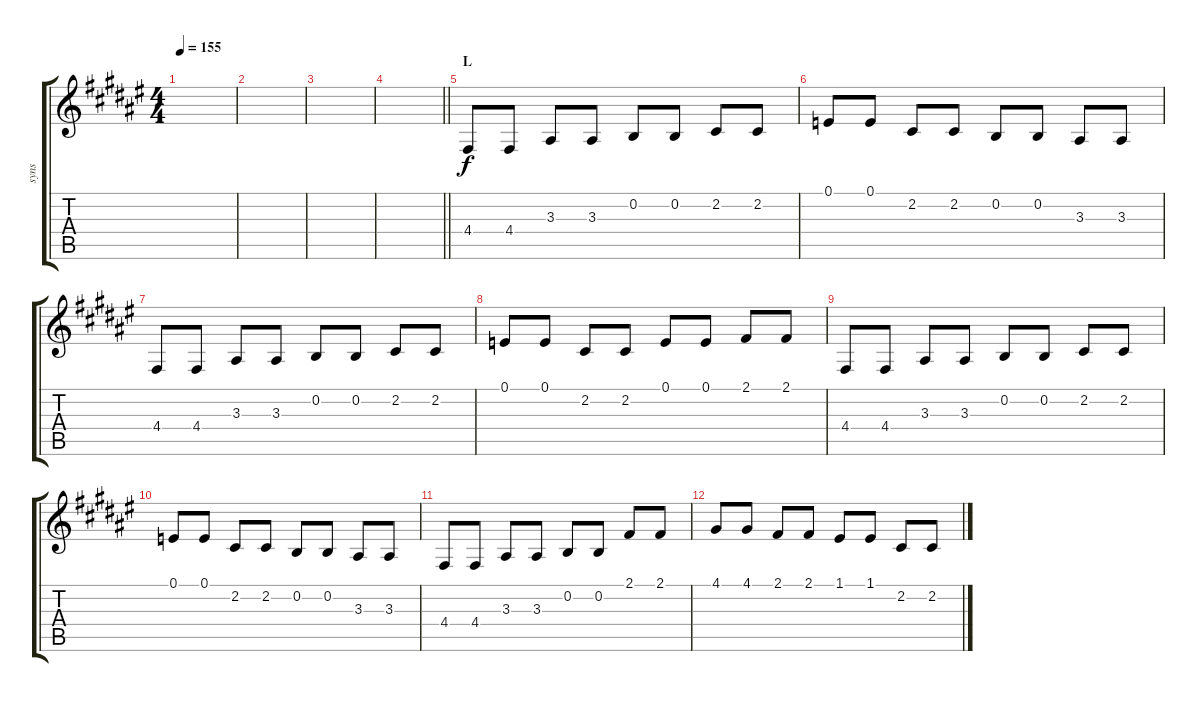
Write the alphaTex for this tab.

\track ("syns" "syns") {instrument pizzicatostrings}
\staff {score tabs}
\tuning (E4 B3 G3 D3 A2 E2) {hide}
\ts (4 4)
\tempo 155
\clef g2
\ks f#
|
|
|
\barLineRight lightlight
|
\section ("" "L")
4.4.8 4.4.8 3.3.8 3.3.8 0.2.8 0.2.8 2.2.8 2.2.8 |
0.1.8 0.1.8 2.2.8 2.2.8 0.2.8 0.2.8 3.3.8 3.3.8 |
4.4.8 4.4.8 3.3.8 3.3.8 0.2.8 0.2.8 2.2.8 2.2.8 |
0.1.8 0.1.8 2.2.8 2.2.8 0.1.8 0.1.8 2.1.8 2.1.8 |
4.4.8 4.4.8 3.3.8 3.3.8 0.2.8 0.2.8 2.2.8 2.2.8 |
0.1.8 0.1.8 2.2.8 2.2.8 0.2.8 0.2.8 3.3.8 3.3.8 |
4.4.8 4.4.8 3.3.8 3.3.8 0.2.8 0.2.8 2.1.8 2.1.8 |
4.1.8 4.1.8 2.1.8 2.1.8 1.1.8 1.1.8 2.2.8 2.2.8
